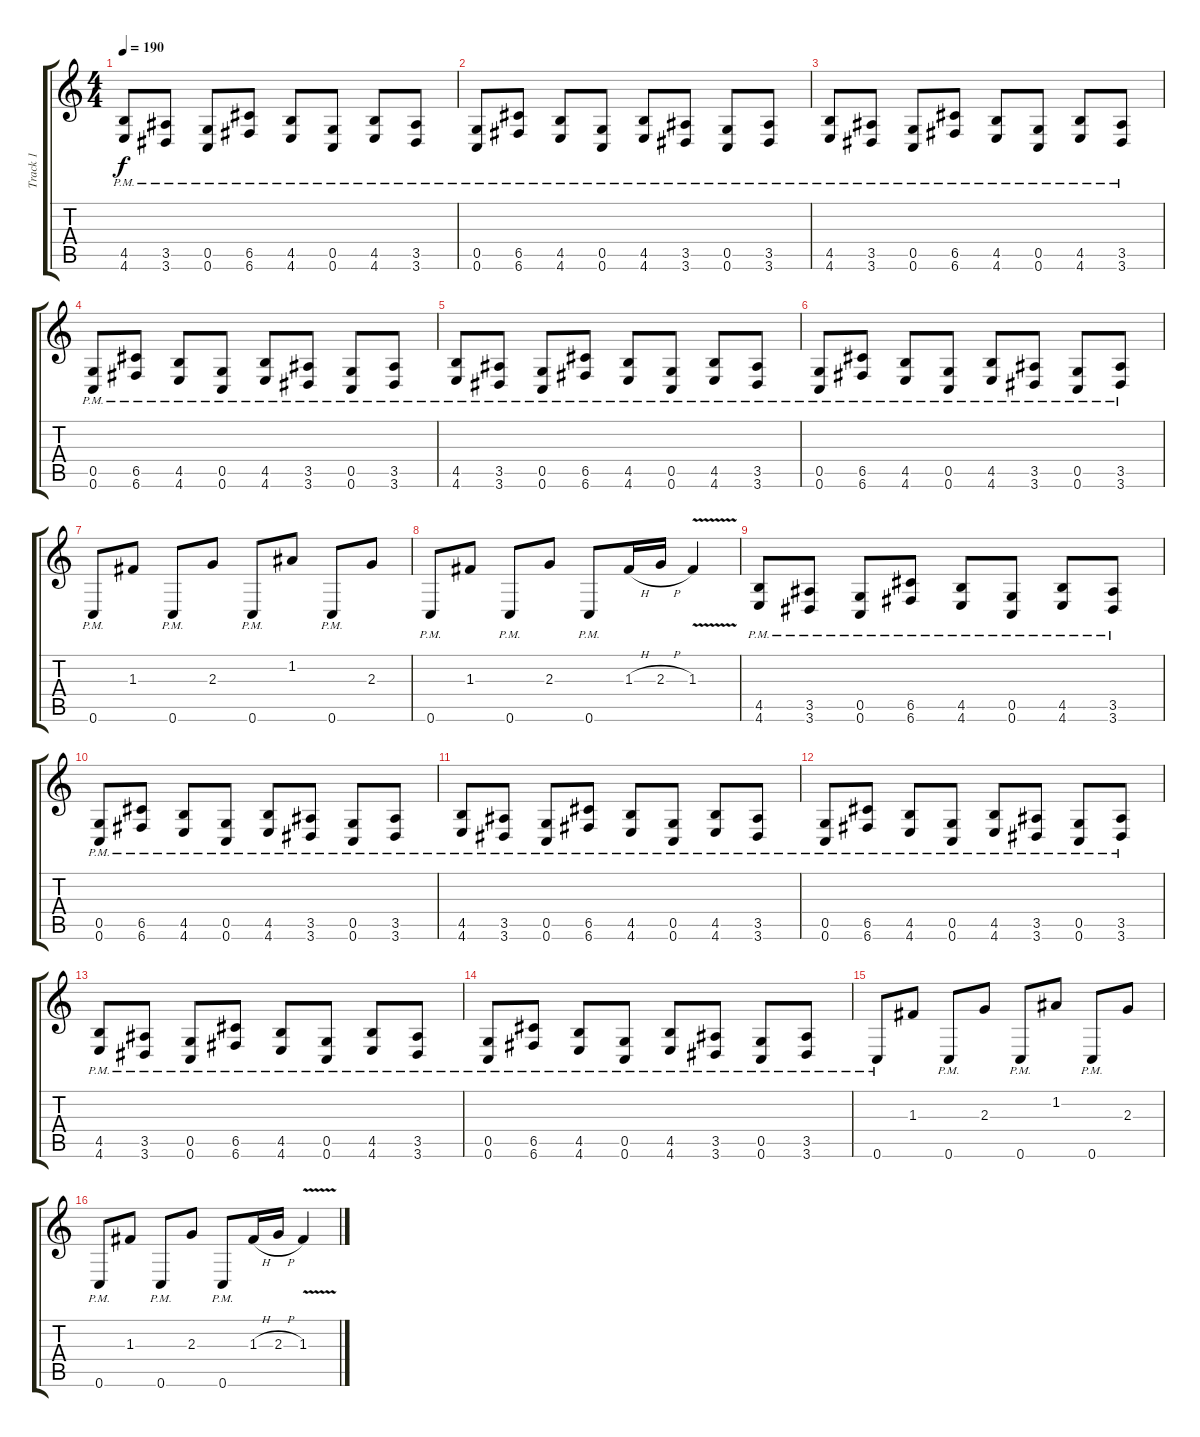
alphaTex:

\track ("Track 1" "Track 1") {instrument distortionguitar}
\staff {score tabs}
\tuning (D4 A3 F3 C3 G2 C2) {hide}
\ts (4 4)
\tempo 190
\clef g2
\ks c
(4.5{pm} 4.6{pm}).8{dy f volume 14} (3.5{pm} 3.6{pm}).8 (0.5{pm} 0.6{pm}).8 (6.5{pm} 6.6{pm}).8 (4.5{pm} 4.6{pm}).8 (0.5{pm} 0.6{pm}).8 (4.5{pm} 4.6{pm}).8 (3.5{pm} 3.6{pm}).8 |
(0.5{pm} 0.6{pm}).8 (6.5{pm} 6.6{pm}).8 (4.5{pm} 4.6{pm}).8 (0.5{pm} 0.6{pm}).8 (4.5{pm} 4.6{pm}).8 (3.5{pm} 3.6{pm}).8 (0.5{pm} 0.6{pm}).8 (3.5{pm} 3.6{pm}).8 |
(4.5{pm} 4.6{pm}).8 (3.5{pm} 3.6{pm}).8 (0.5{pm} 0.6{pm}).8 (6.5{pm} 6.6{pm}).8 (4.5{pm} 4.6{pm}).8 (0.5{pm} 0.6{pm}).8 (4.5{pm} 4.6{pm}).8 (3.5{pm} 3.6{pm}).8 |
(0.5{pm} 0.6{pm}).8 (6.5{pm} 6.6{pm}).8 (4.5{pm} 4.6{pm}).8 (0.5{pm} 0.6{pm}).8 (4.5{pm} 4.6{pm}).8 (3.5{pm} 3.6{pm}).8 (0.5{pm} 0.6{pm}).8 (3.5{pm} 3.6{pm}).8 |
(4.5{pm} 4.6{pm}).8 (3.5{pm} 3.6{pm}).8 (0.5{pm} 0.6{pm}).8 (6.5{pm} 6.6{pm}).8 (4.5{pm} 4.6{pm}).8 (0.5{pm} 0.6{pm}).8 (4.5{pm} 4.6{pm}).8 (3.5{pm} 3.6{pm}).8 |
(0.5{pm} 0.6{pm}).8 (6.5{pm} 6.6{pm}).8 (4.5{pm} 4.6{pm}).8 (0.5{pm} 0.6{pm}).8 (4.5{pm} 4.6{pm}).8 (3.5{pm} 3.6{pm}).8 (0.5{pm} 0.6{pm}).8 (3.5{pm} 3.6{pm}).8 |
0.6{pm}.8 1.3.8 0.6{pm}.8 2.3.8 0.6{pm}.8 1.2.8 0.6{pm}.8 2.3.8 |
0.6{pm}.8 1.3.8 0.6{pm}.8 2.3.8 0.6{pm}.8 1.3{h}.16 2.3{h}.16 1.3{v}.4 |
(4.5{pm} 4.6{pm}).8 (3.5{pm} 3.6{pm}).8 (0.5{pm} 0.6{pm}).8 (6.5{pm} 6.6{pm}).8 (4.5{pm} 4.6{pm}).8 (0.5{pm} 0.6{pm}).8 (4.5{pm} 4.6{pm}).8 (3.5{pm} 3.6{pm}).8 |
(0.5{pm} 0.6{pm}).8 (6.5{pm} 6.6{pm}).8 (4.5{pm} 4.6{pm}).8 (0.5{pm} 0.6{pm}).8 (4.5{pm} 4.6{pm}).8 (3.5{pm} 3.6{pm}).8 (0.5{pm} 0.6{pm}).8 (3.5{pm} 3.6{pm}).8 |
(4.5{pm} 4.6{pm}).8 (3.5{pm} 3.6{pm}).8 (0.5{pm} 0.6{pm}).8 (6.5{pm} 6.6{pm}).8 (4.5{pm} 4.6{pm}).8 (0.5{pm} 0.6{pm}).8 (4.5{pm} 4.6{pm}).8 (3.5{pm} 3.6{pm}).8 |
(0.5{pm} 0.6{pm}).8 (6.5{pm} 6.6{pm}).8 (4.5{pm} 4.6{pm}).8 (0.5{pm} 0.6{pm}).8 (4.5{pm} 4.6{pm}).8 (3.5{pm} 3.6{pm}).8 (0.5{pm} 0.6{pm}).8 (3.5{pm} 3.6{pm}).8 |
(4.5{pm} 4.6{pm}).8 (3.5{pm} 3.6{pm}).8 (0.5{pm} 0.6{pm}).8 (6.5{pm} 6.6{pm}).8 (4.5{pm} 4.6{pm}).8 (0.5{pm} 0.6{pm}).8 (4.5{pm} 4.6{pm}).8 (3.5{pm} 3.6{pm}).8 |
(0.5{pm} 0.6{pm}).8 (6.5{pm} 6.6{pm}).8 (4.5{pm} 4.6{pm}).8 (0.5{pm} 0.6{pm}).8 (4.5{pm} 4.6{pm}).8 (3.5{pm} 3.6{pm}).8 (0.5{pm} 0.6{pm}).8 (3.5{pm} 3.6{pm}).8 |
0.6{pm}.8 1.3.8 0.6{pm}.8 2.3.8 0.6{pm}.8 1.2.8 0.6{pm}.8 2.3.8 |
0.6{pm}.8 1.3.8 0.6{pm}.8 2.3.8 0.6{pm}.8 1.3{h}.16 2.3{h}.16 1.3{v}.4
